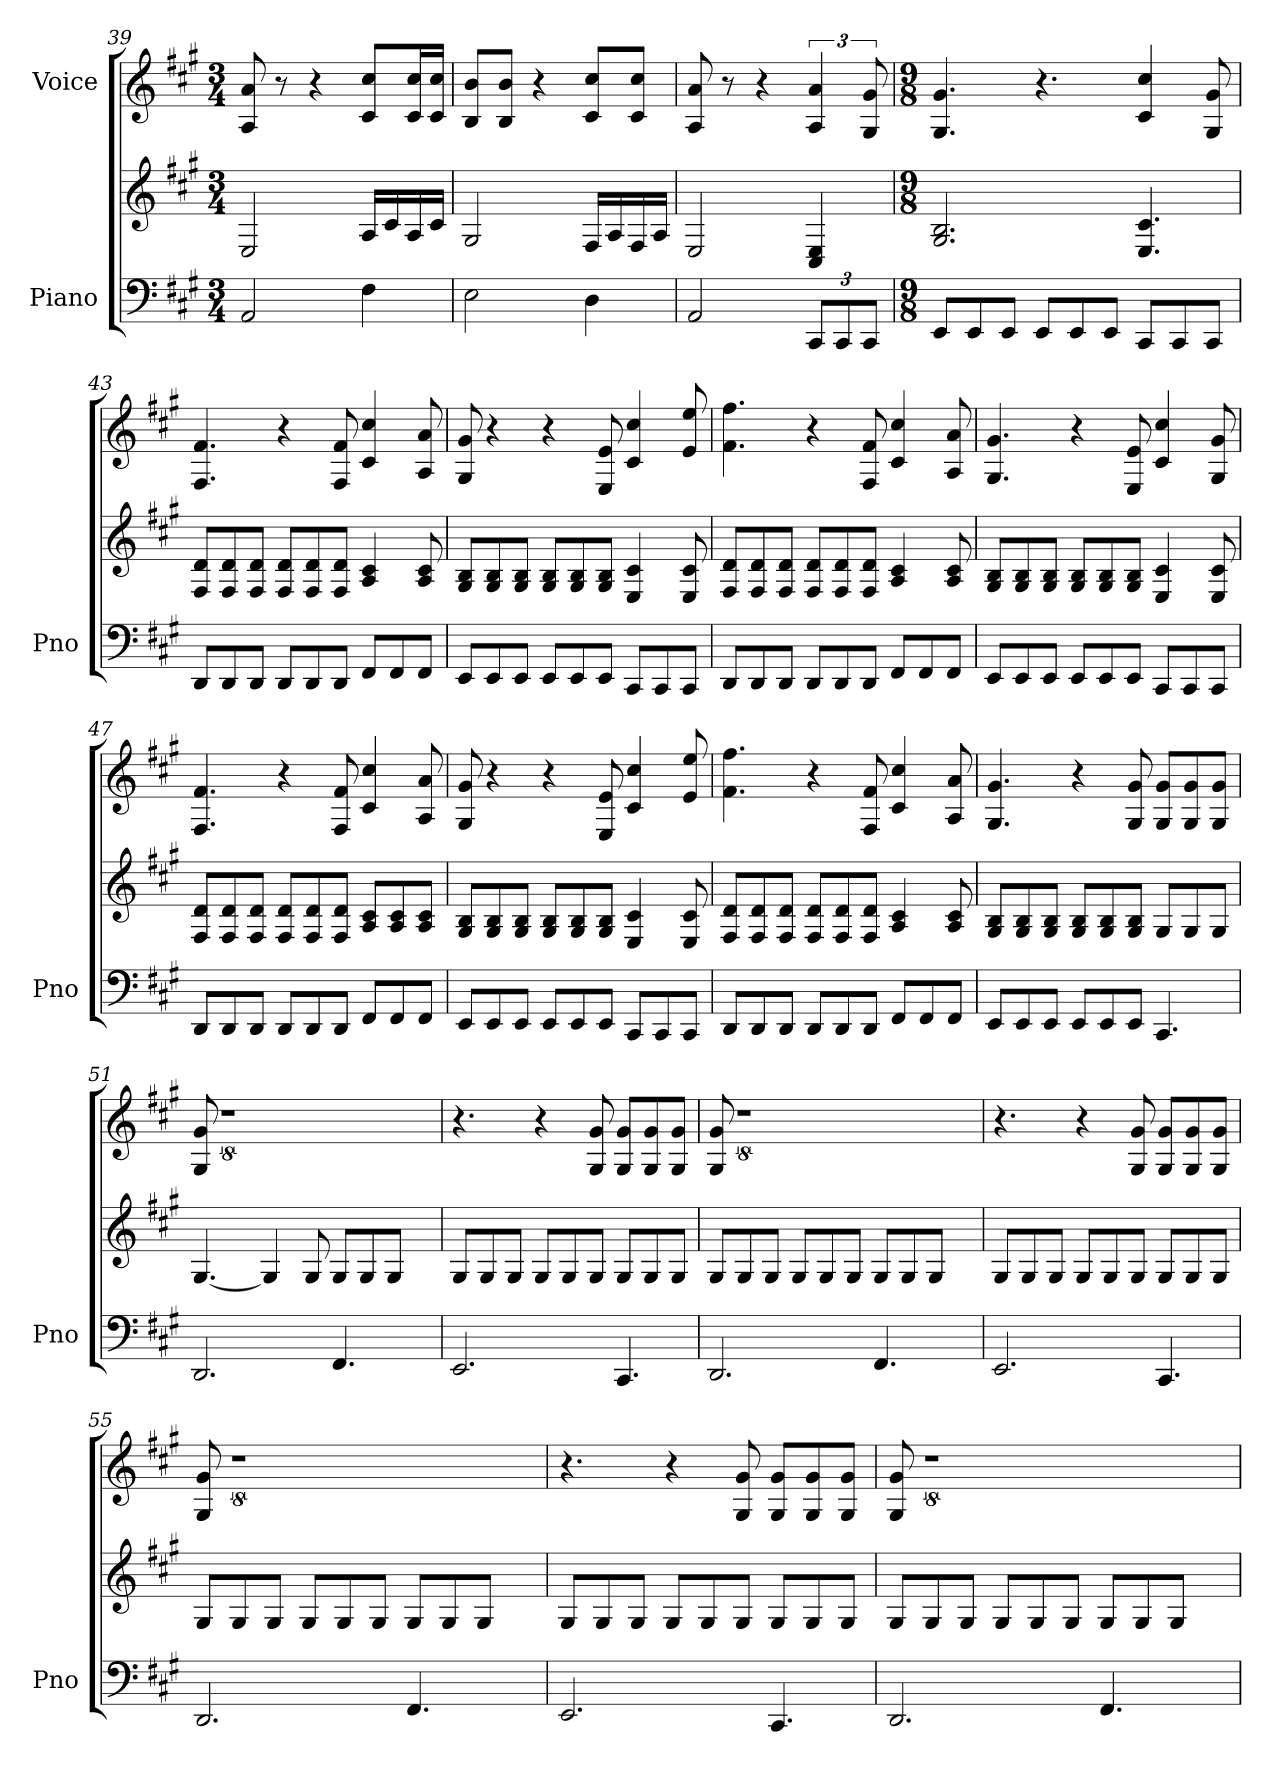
**kern	**kern	**kern
*part2	*part2	*part1
*staff3	*staff2	*staff1
*I"Piano	*	*I"Voice
*I'Pno	*	*
*clefF4	*clefG2	*clefG2
*k[f#c#g#]	*k[f#c#g#]	*k[f#c#g#]
*M3/4	*M3/4	*M3/4
=39	=39	=39
2AA/	2E/	8A/ 8a/
.	.	8r
.	.	4r
4F#\	16A/LL	8c#/ 8cc#/L
.	16c#/	.
.	16A/	16c#/ 16cc#/L
.	16c#/JJ	16c#/ 16cc#/JJ
=40	=40	=40
2E\	2G#/	8B/ 8b/L
.	.	8B/ 8b/J
.	.	4r
4D\	16F#/LL	8c#/ 8cc#/L
.	16A/	.
.	16F#/	8c#/ 8cc#/J
.	16A/JJ	.
=41	=41	=41
2AA/	2E/	8A/ 8a/
.	.	8r
.	.	4r
*Xbrackettup	*	*
12CC#/L	4C#/ 4E/	6A/ 6a/
12CC#/	.	.
12CC#/J	.	12G#/ 12g#/
!!LO:LB:g=z
=42	=42	=42
*M9/8	*M9/8	*M9/8
*	*	*MM90
8EE/L	2.G#/ 2.B/	4.G#/ 4.g#/
8EE/	.	.
8EE/J	.	.
8EE/L	.	4.r
8EE/	.	.
8EE/J	.	.
8CC#/L	4.E/ 4.c#/	4c#/ 4cc#/
8CC#/	.	.
8CC#/J	.	8G#/ 8g#/
=43	=43	=43
8DD/L	8F#/ 8d/L	4.F#/ 4.f#/
8DD/	8F#/ 8d/	.
8DD/J	8F#/ 8d/J	.
8DD/L	8F#/ 8d/L	4r
8DD/	8F#/ 8d/	.
8DD/J	8F#/ 8d/J	8F#/ 8f#/
8FF#/L	4A/ 4c#/	4c#/ 4cc#/
8FF#/	.	.
8FF#/J	8A/ 8c#/	8A/ 8a/
=44	=44	=44
8EE/L	8G#/ 8B/L	8G#/ 8g#/
8EE/	8G#/ 8B/	4r
8EE/J	8G#/ 8B/J	.
8EE/L	8G#/ 8B/L	4r
8EE/	8G#/ 8B/	.
8EE/J	8G#/ 8B/J	8E/ 8e/
8CC#/L	4E/ 4c#/	4c#/ 4cc#/
8CC#/	.	.
8CC#/J	8E/ 8c#/	8e/ 8ee/
!!LO:PB:g=z
=45	=45	=45
8DD/L	8F#/ 8d/L	4.f#\ 4.ff#\
8DD/	8F#/ 8d/	.
8DD/J	8F#/ 8d/J	.
8DD/L	8F#/ 8d/L	4r
8DD/	8F#/ 8d/	.
8DD/J	8F#/ 8d/J	8F#/ 8f#/
8FF#/L	4A/ 4c#/	4c#/ 4cc#/
8FF#/	.	.
8FF#/J	8A/ 8c#/	8A/ 8a/
=46	=46	=46
8EE/L	8G#/ 8B/L	4.G#/ 4.g#/
8EE/	8G#/ 8B/	.
8EE/J	8G#/ 8B/J	.
8EE/L	8G#/ 8B/L	4r
8EE/	8G#/ 8B/	.
8EE/J	8G#/ 8B/J	8E/ 8e/
8CC#/L	4E/ 4c#/	4c#/ 4cc#/
8CC#/	.	.
8CC#/J	8E/ 8c#/	8G#/ 8g#/
=47	=47	=47
8DD/L	8F#/ 8d/L	4.F#/ 4.f#/
8DD/	8F#/ 8d/	.
8DD/J	8F#/ 8d/J	.
8DD/L	8F#/ 8d/L	4r
8DD/	8F#/ 8d/	.
8DD/J	8F#/ 8d/J	8F#/ 8f#/
8FF#/L	8A/ 8c#/L	4c#/ 4cc#/
8FF#/	8A/ 8c#/	.
8FF#/J	8A/ 8c#/J	8A/ 8a/
!!LO:LB:g=z
=48	=48	=48
8EE/L	8G#/ 8B/L	8G#/ 8g#/
8EE/	8G#/ 8B/	4r
8EE/J	8G#/ 8B/J	.
8EE/L	8G#/ 8B/L	4r
8EE/	8G#/ 8B/	.
8EE/J	8G#/ 8B/J	8E/ 8e/
8CC#/L	4E/ 4c#/	4c#/ 4cc#/
8CC#/	.	.
8CC#/J	8E/ 8c#/	8e/ 8ee/
=49	=49	=49
8DD/L	8F#/ 8d/L	4.f#\ 4.ff#\
8DD/	8F#/ 8d/	.
8DD/J	8F#/ 8d/J	.
8DD/L	8F#/ 8d/L	4r
8DD/	8F#/ 8d/	.
8DD/J	8F#/ 8d/J	8F#/ 8f#/
8FF#/L	4A/ 4c#/	4c#/ 4cc#/
8FF#/	.	.
8FF#/J	8A/ 8c#/	8A/ 8a/
=50	=50	=50
8EE/L	8G#/ 8B/L	4.G#/ 4.g#/
8EE/	8G#/ 8B/	.
8EE/J	8G#/ 8B/J	.
8EE/L	8G#/ 8B/L	4r
8EE/	8G#/ 8B/	.
8EE/J	8G#/ 8B/J	8G#/ 8g#/
4.CC#/	8G#/L	8G#/ 8g#/L
.	8G#/	8G#/ 8g#/
.	8G#/J	8G#/ 8g#/J
!!LO:LB:g=z
=51	=51	=51
2.DD/	[4.G#/	8G#/ 8g#/
.	.	8%9r
.	4G#/]	.
.	8G#/	.
4.FF#/	8G#/L	.
.	8G#/	.
.	8G#/J	.
8ryy	8ryy	.
=52	=52	=52
2.EE/	8G#/L	4.r
.	8G#/	.
.	8G#/J	.
.	8G#/L	4r
.	8G#/	.
.	8G#/J	8G#/ 8g#/
4.CC#/	8G#/L	8G#/ 8g#/L
.	8G#/	8G#/ 8g#/
.	8G#/J	8G#/ 8g#/J
=53	=53	=53
2.DD/	8G#/L	8G#/ 8g#/
.	8G#/	8%9r
.	8G#/J	.
.	8G#/L	.
.	8G#/	.
.	8G#/J	.
4.FF#/	8G#/L	.
.	8G#/	.
.	8G#/J	.
8ryy	8ryy	.
!!LO:LB:g=z
=54	=54	=54
2.EE/	8G#/L	4.r
.	8G#/	.
.	8G#/J	.
.	8G#/L	4r
.	8G#/	.
.	8G#/J	8G#/ 8g#/
4.CC#/	8G#/L	8G#/ 8g#/L
.	8G#/	8G#/ 8g#/
.	8G#/J	8G#/ 8g#/J
=55	=55	=55
2.DD/	8G#/L	8G#/ 8g#/
.	8G#/	8%9r
.	8G#/J	.
.	8G#/L	.
.	8G#/	.
.	8G#/J	.
4.FF#/	8G#/L	.
.	8G#/	.
.	8G#/J	.
8ryy	8ryy	.
=56	=56	=56
2.EE/	8G#/L	4.r
.	8G#/	.
.	8G#/J	.
.	8G#/L	4r
.	8G#/	.
.	8G#/J	8G#/ 8g#/
4.CC#/	8G#/L	8G#/ 8g#/L
.	8G#/	8G#/ 8g#/
.	8G#/J	8G#/ 8g#/J
!!LO:PB:g=z
=57	=57	=57
2.DD/	8G#/L	8G#/ 8g#/
.	8G#/	8%9r
.	8G#/J	.
.	8G#/L	.
.	8G#/	.
.	8G#/J	.
4.FF#/	8G#/L	.
.	8G#/	.
.	8G#/J	.
8ryy	8ryy	.
=	=	=
*-	*-	*-
